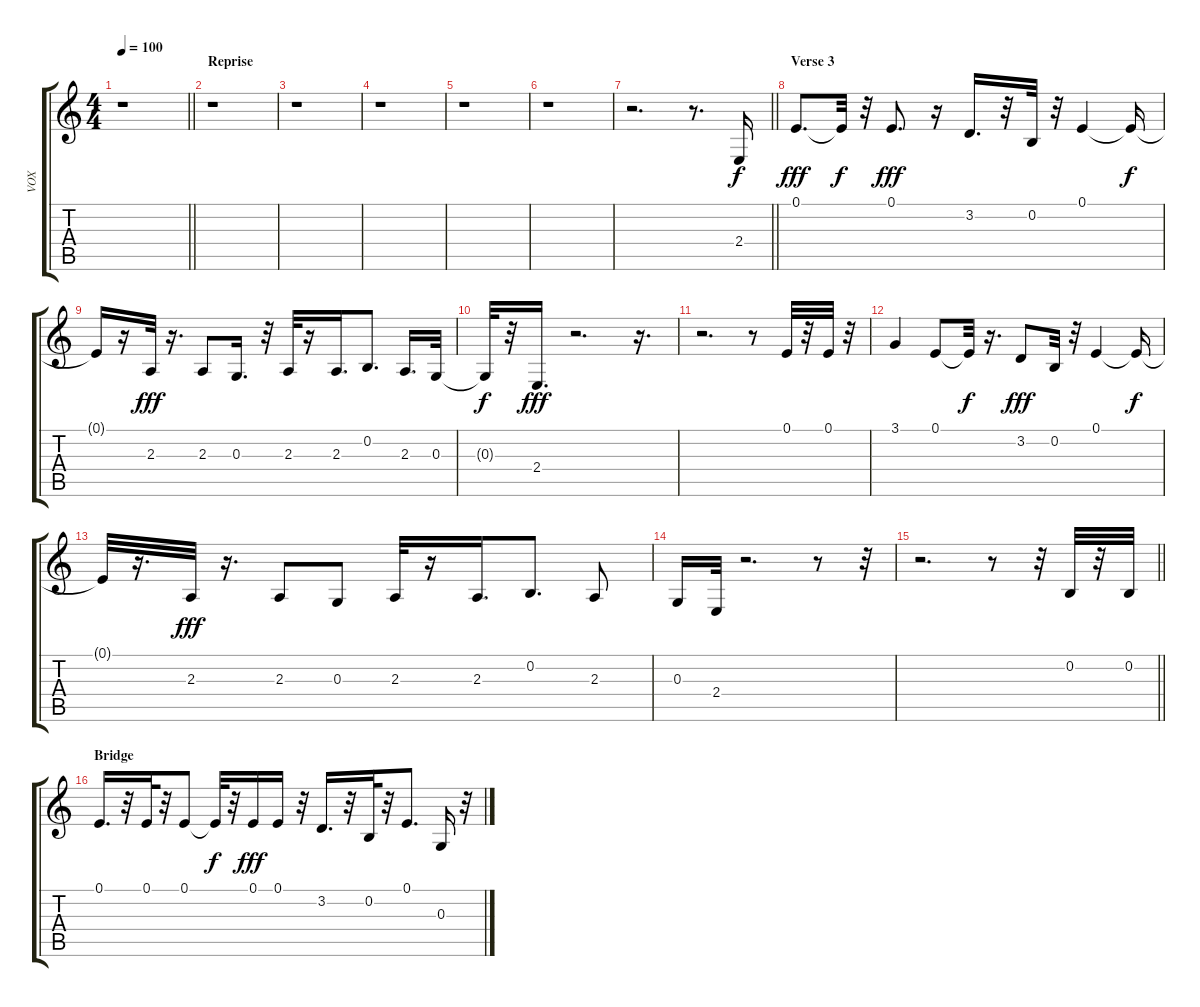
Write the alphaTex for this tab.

\track ("VOX" "VOX") {instrument pad3polysynth}
\staff {score tabs}
\tuning (E4 B3 G3 D3 A2 E2) {hide}
\ts (4 4)
\tempo 100
\clef g2
\barLineRight lightlight
\ks c
r.1{dy f} |
\section ("" "Reprise")
r.1 |
r.1 |
r.1 |
r.1 |
r.1 |
\barLineRight lightlight
r.2{d} r.8{d} 2.4.16 |
\section ("" "Verse 3")
0.1.8{d dy fff} 0.1{t}.32{dy f} r.32 0.1.8{d dy fff} r.16 3.2.16{d} r.32 0.2.32 r.32 0.1.4 0.1{t}.16{dy f} |
0.1{t}.16 r.16 2.3.32{dy fff} r.16{d} 2.3.8 0.3.16{d} r.32 2.3.32 r.16 2.3.16{d} 0.2.8{d} 2.3.16{d} 0.3.32 |
0.3{t}.32{dy f} r.32 2.4.16{d dy fff} r.2{d} r.16{d} |
r.2{d} r.8 0.1.32 r.32 0.1.32 r.32 |
3.1.4 0.1.8 0.1{t}.32{dy f} r.16{d} 3.2.8{dy fff} 0.2.32 r.32 0.1.4 0.1{t}.16{dy f} |
0.1{t}.32 r.16{d} 2.3.32{dy fff} r.16{d} 2.3.8 0.3.8 2.3.32 r.16 2.3.16{d} 0.2.8{d} 2.3.8 |
0.3.16 2.4.32 r.2{d} r.8 r.32 |
\barLineRight lightlight
r.2{d} r.8 r.32 0.2.32 r.32 0.2.32 |
\section ("" "Bridge")
0.1.16{d} r.32 0.1.32 r.32 0.1.8 0.1{t}.32{dy f} r.32 0.1.16{dy fff} 0.1.16 r.32 3.2.16{d} r.32 0.2.32 r.32 0.1.8{d} 0.3.16 r.32
